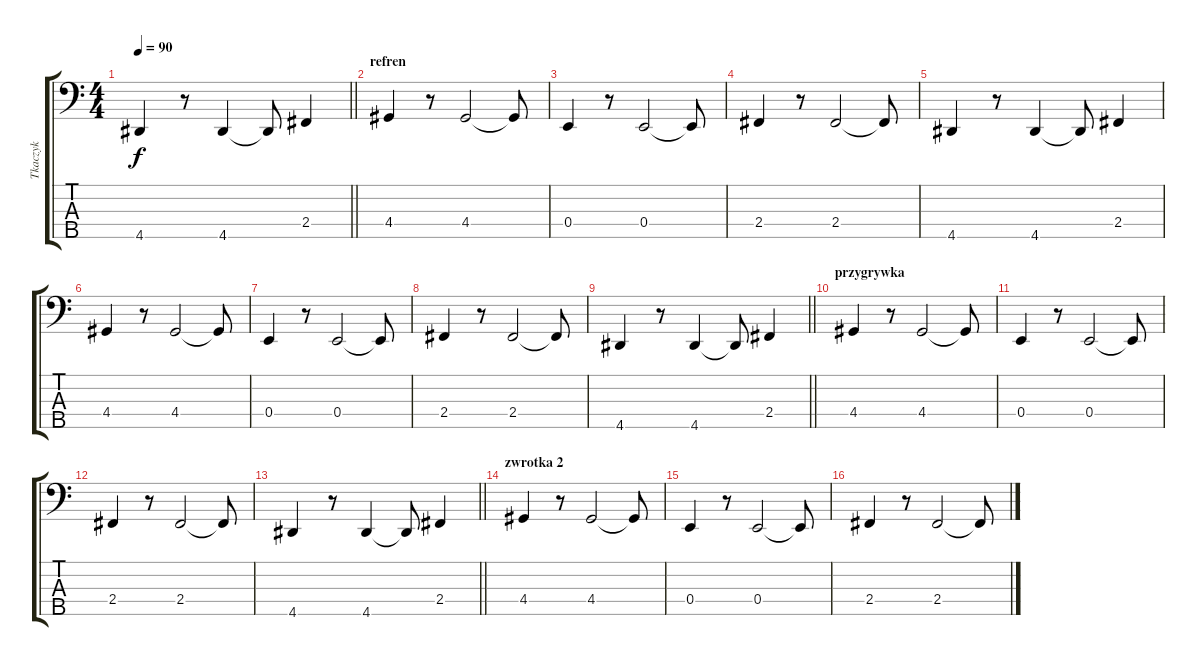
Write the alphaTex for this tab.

\track ("Tkaczyk" "Tkaczyk") {instrument electricbassfinger}
\staff {score tabs}
\tuning (G2 D2 A1 E1 B0) {hide}
\ts (4 4)
\tempo 90
\clef f4
\barLineRight lightlight
\ks c
4.5.4{dy f} r.8 4.5.4 4.5{t}.8 2.4.4 |
\section ("" "refren")
4.4.4 r.8 4.4.2 4.4{t}.8 |
0.4.4 r.8 0.4.2 0.4{t}.8 |
2.4.4 r.8 2.4.2 2.4{t}.8 |
4.5.4 r.8 4.5.4 4.5{t}.8 2.4.4 |
4.4.4 r.8 4.4.2 4.4{t}.8 |
0.4.4 r.8 0.4.2 0.4{t}.8 |
2.4.4 r.8 2.4.2 2.4{t}.8 |
\barLineRight lightlight
4.5.4 r.8 4.5.4 4.5{t}.8 2.4.4 |
\section ("" "przygrywka")
4.4.4 r.8 4.4.2 4.4{t}.8 |
0.4.4 r.8 0.4.2 0.4{t}.8 |
2.4.4 r.8 2.4.2 2.4{t}.8 |
\barLineRight lightlight
4.5.4 r.8 4.5.4 4.5{t}.8 2.4.4 |
\section ("" "zwrotka 2")
4.4.4 r.8 4.4.2 4.4{t}.8 |
0.4.4 r.8 0.4.2 0.4{t}.8 |
2.4.4 r.8 2.4.2 2.4{t}.8
